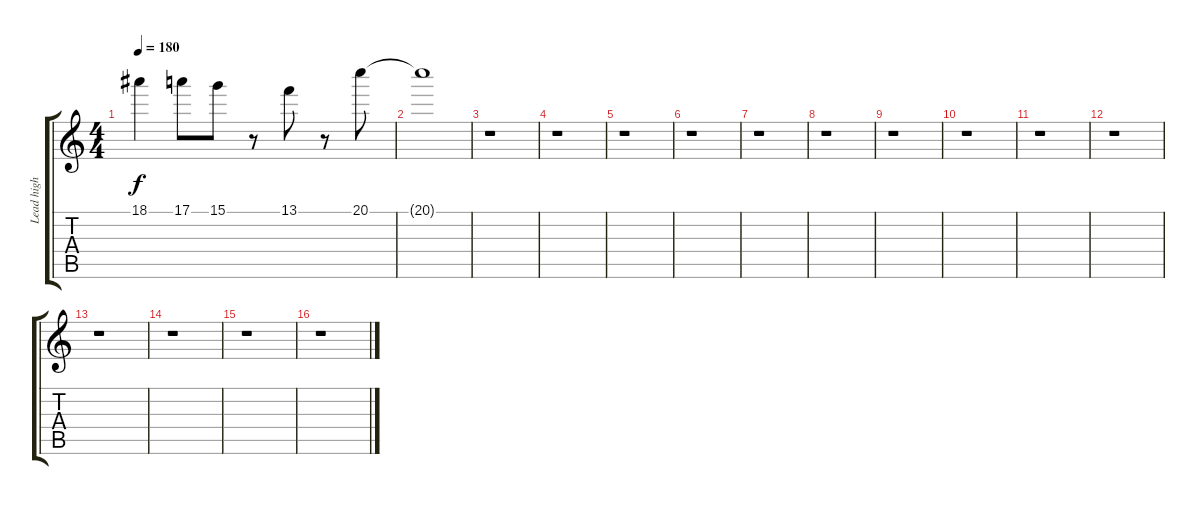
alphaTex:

\track ("Lead high" "Lead high") {instrument distortionguitar}
\staff {score tabs}
\tuning (E4 B3 G3 D3 A2 E2) {hide}
\ts (4 4)
\tempo 180
\clef g2
\ks c
18.1.4{dy f} 17.1.8 15.1.8 r.8 13.1.8 r.8 20.1.8 |
20.1{t}.1 |
r.1 |
r.1 |
r.1 |
r.1 |
r.1 |
r.1 |
r.1 |
r.1 |
r.1 |
r.1 |
r.1 |
r.1 |
r.1 |
r.1
